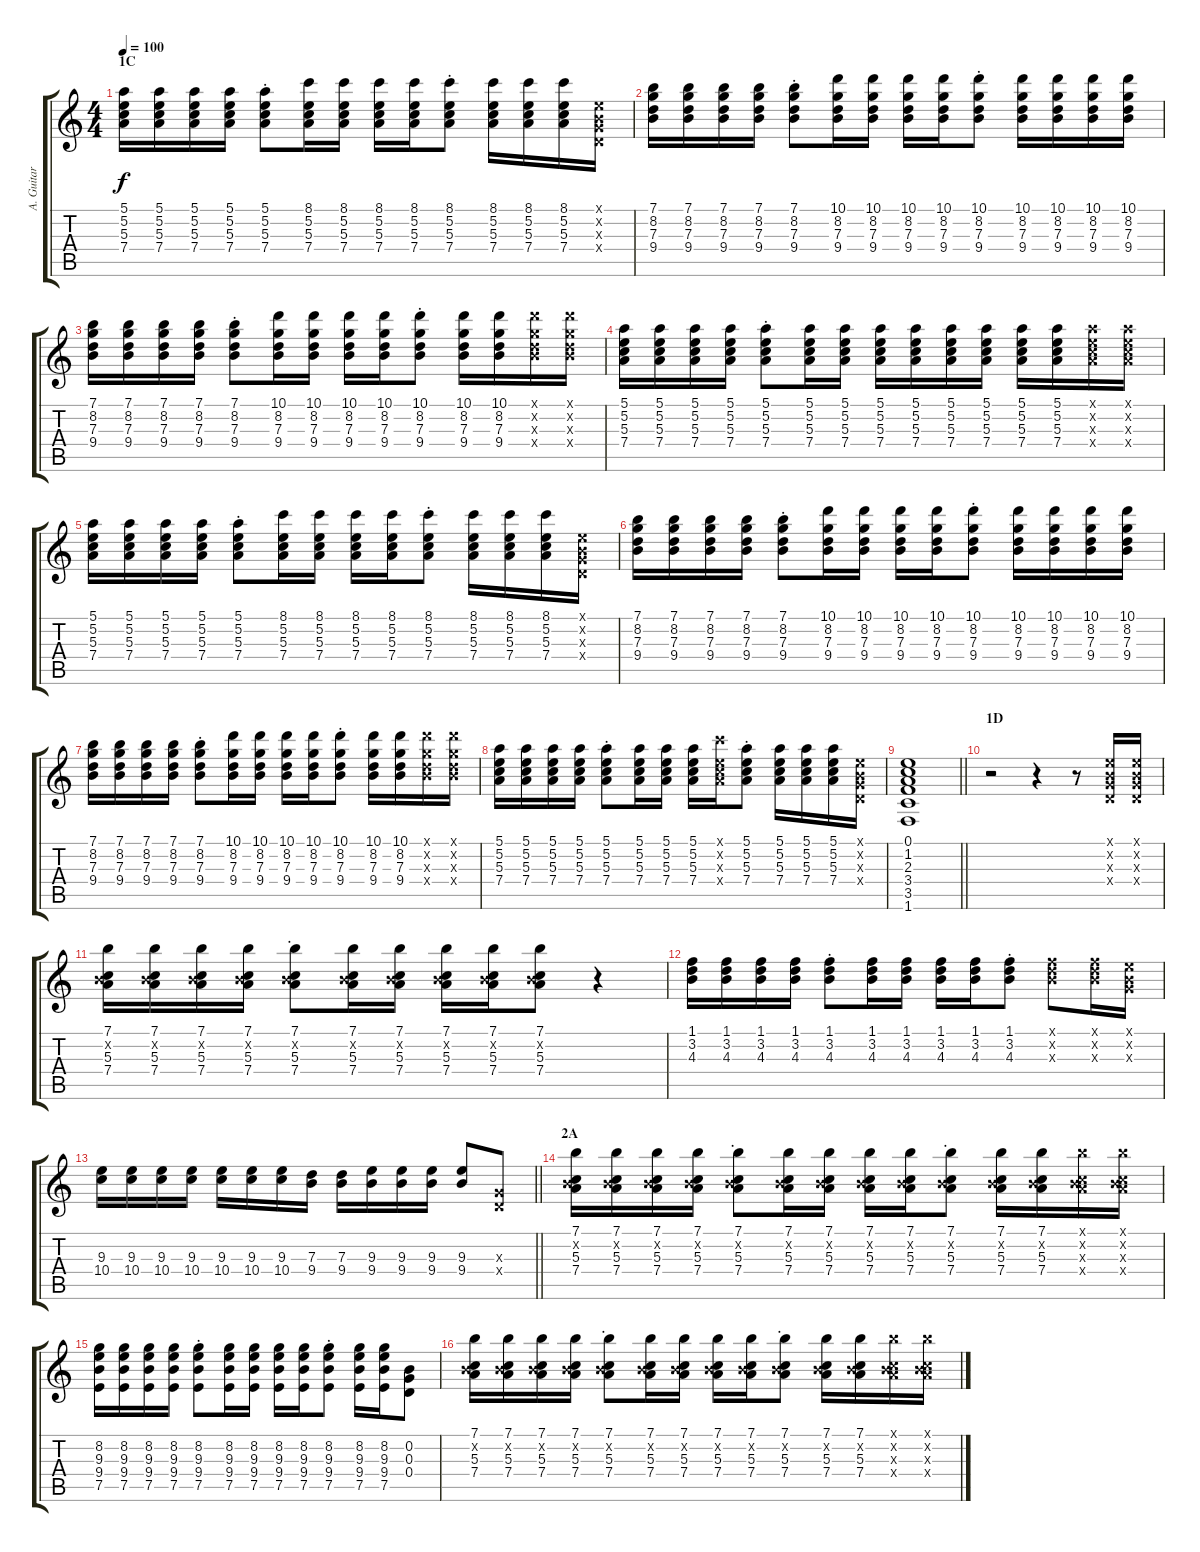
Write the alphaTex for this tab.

\track ("A. Guitar I" "A. Guitar ") {instrument acousticguitarsteel}
\staff {score tabs}
\tuning (E4 B3 G3 D3 A2 E2) {hide}
\ts (4 4)
\section ("" "1C")
\tempo 100
\clef g2
\ks c
(5.1 5.2 5.3 7.4).16{dy f} (5.1 5.2 5.3 7.4).16 (5.1 5.2 5.3 7.4).16 (5.1 5.2 5.3 7.4).16 (5.1{st} 5.2{st} 5.3{st} 7.4{st}).8 (8.1 5.2 5.3 7.4).16 (8.1 5.2 5.3 7.4).16 (8.1 5.2 5.3 7.4).16 (8.1 5.2 5.3 7.4).16 (8.1{st} 5.2{st} 5.3{st} 7.4{st}).8 (8.1 5.2 5.3 7.4).16 (8.1 5.2 5.3 7.4).16 (8.1 5.2 5.3 7.4).16 (0.1{x} 0.2{x} 0.3{x} 0.4{x}).16 |
(7.1 8.2 7.3 9.4).16 (7.1 8.2 7.3 9.4).16 (7.1 8.2 7.3 9.4).16 (7.1 8.2 7.3 9.4).16 (7.1{st} 8.2{st} 7.3{st} 9.4{st}).8 (10.1 8.2 7.3 9.4).16 (10.1 8.2 7.3 9.4).16 (10.1 8.2 7.3 9.4).16 (10.1 8.2 7.3 9.4).16 (10.1{st} 8.2{st} 7.3{st} 9.4{st}).8 (10.1 8.2 7.3 9.4).16 (10.1 8.2 7.3 9.4).16 (10.1 8.2 7.3 9.4).16 (10.1 8.2 7.3 9.4).16 |
(7.1 8.2 7.3 9.4).16 (7.1 8.2 7.3 9.4).16 (7.1 8.2 7.3 9.4).16 (7.1 8.2 7.3 9.4).16 (7.1{st} 8.2{st} 7.3{st} 9.4{st}).8 (10.1 8.2 7.3 9.4).16 (10.1 8.2 7.3 9.4).16 (10.1 8.2 7.3 9.4).16 (10.1 8.2 7.3 9.4).16 (10.1{st} 8.2{st} 7.3{st} 9.4{st}).8 (10.1 8.2 7.3 9.4).16 (10.1 8.2 7.3 9.4).16 (10.1{x} 8.2{x} 7.3{x} 9.4{x}).16 (10.1{x} 8.2{x} 7.3{x} 9.4{x}).16 |
(5.1 5.2 5.3 7.4).16 (5.1 5.2 5.3 7.4).16 (5.1 5.2 5.3 7.4).16 (5.1 5.2 5.3 7.4).16 (5.1{st} 5.2{st} 5.3{st} 7.4{st}).8 (5.1 5.2 5.3 7.4).16 (5.1 5.2 5.3 7.4).16 (5.1 5.2 5.3 7.4).16 (5.1 5.2 5.3 7.4).16 (5.1 5.2 5.3 7.4).16 (5.1 5.2 5.3 7.4).16 (5.1 5.2 5.3 7.4).16 (5.1 5.2 5.3 7.4).16 (5.1{x} 5.2{x} 5.3{x} 7.4{x}).16 (5.1{x} 5.2{x} 5.3{x} 7.4{x}).16 |
(5.1 5.2 5.3 7.4).16 (5.1 5.2 5.3 7.4).16 (5.1 5.2 5.3 7.4).16 (5.1 5.2 5.3 7.4).16 (5.1{st} 5.2{st} 5.3{st} 7.4{st}).8 (8.1 5.2 5.3 7.4).16 (8.1 5.2 5.3 7.4).16 (8.1 5.2 5.3 7.4).16 (8.1 5.2 5.3 7.4).16 (8.1{st} 5.2{st} 5.3{st} 7.4{st}).8 (8.1 5.2 5.3 7.4).16 (8.1 5.2 5.3 7.4).16 (8.1 5.2 5.3 7.4).16 (0.1{x} 0.2{x} 0.3{x} 0.4{x}).16 |
(7.1 8.2 7.3 9.4).16 (7.1 8.2 7.3 9.4).16 (7.1 8.2 7.3 9.4).16 (7.1 8.2 7.3 9.4).16 (7.1{st} 8.2{st} 7.3{st} 9.4{st}).8 (10.1 8.2 7.3 9.4).16 (10.1 8.2 7.3 9.4).16 (10.1 8.2 7.3 9.4).16 (10.1 8.2 7.3 9.4).16 (10.1{st} 8.2{st} 7.3{st} 9.4{st}).8 (10.1 8.2 7.3 9.4).16 (10.1 8.2 7.3 9.4).16 (10.1 8.2 7.3 9.4).16 (10.1 8.2 7.3 9.4).16 |
(7.1 8.2 7.3 9.4).16 (7.1 8.2 7.3 9.4).16 (7.1 8.2 7.3 9.4).16 (7.1 8.2 7.3 9.4).16 (7.1{st} 8.2{st} 7.3{st} 9.4{st}).8 (10.1 8.2 7.3 9.4).16 (10.1 8.2 7.3 9.4).16 (10.1 8.2 7.3 9.4).16 (10.1 8.2 7.3 9.4).16 (10.1{st} 8.2{st} 7.3{st} 9.4{st}).8 (10.1 8.2 7.3 9.4).16 (10.1 8.2 7.3 9.4).16 (10.1{x} 8.2{x} 7.3{x} 9.4{x}).16 (10.1{x} 8.2{x} 7.3{x} 9.4{x}).16 |
(5.1 5.2 5.3 7.4).16 (5.1 5.2 5.3 7.4).16 (5.1 5.2 5.3 7.4).16 (5.1 5.2 5.3 7.4).16 (5.1{st} 5.2{st} 5.3{st} 7.4{st}).8 (5.1 5.2 5.3 7.4).16 (5.1 5.2 5.3 7.4).16 (5.1 5.2 5.3 7.4).16 (8.1{x} 5.2{x} 5.3{x} 7.4{x}).16 (5.1{st} 5.2{st} 5.3{st} 7.4{st}).8 (5.1 5.2 5.3 7.4).16 (5.1 5.2 5.3 7.4).16 (5.1 5.2 5.3 7.4).16 (0.1{x} 0.2{x} 0.3{x} 0.4{x}).16 |
\barLineRight lightlight
(0.1 1.2 2.3 3.4 3.5 1.6).1 |
\section ("" "1D")
r.2 r.4 r.8 (0.1{x} 0.2{x} 0.3{x} 0.4{x}).16 (0.1{x} 0.2{x} 0.3{x} 0.4{x}).16 |
(7.1 0.2{x} 5.3 7.4).16 (7.1 0.2{x} 5.3 7.4).16 (7.1 0.2{x} 5.3 7.4).16 (7.1 0.2{x} 5.3 7.4).16 (7.1{st} 0.2{x} 5.3{st} 7.4{st}).8 (7.1 0.2{x} 5.3 7.4).16 (7.1 0.2{x} 5.3 7.4).16 (7.1 0.2{x} 5.3 7.4).16 (7.1 0.2{x} 5.3 7.4).16 (7.1 0.2{x} 5.3 7.4).8 r.4 |
(1.1 3.2 4.3).16 (1.1 3.2 4.3).16 (1.1 3.2 4.3).16 (1.1 3.2 4.3).16 (1.1{st} 3.2{st} 4.3{st}).8 (1.1 3.2 4.3).16 (1.1 3.2 4.3).16 (1.1 3.2 4.3).16 (1.1 3.2 4.3).16 (1.1{st} 3.2{st} 4.3{st}).8 (1.1{x} 3.2{x} 4.3{x}).8 (1.1{x} 3.2{x} 4.3{x}).16 (0.1{x} 0.2{x} 0.3{x}).16 |
\barLineRight lightlight
(9.3 10.4).16 (9.3 10.4).16 (9.3 10.4).16 (9.3 10.4).16 (9.3 10.4).16 (9.3 10.4).16 (9.3 10.4).16 (7.3 9.4).16 (7.3 9.4).16 (9.3 9.4).16 (9.3 9.4).16 (9.3 9.4).16 (9.3 9.4).8 (0.3{x} 0.4{x}).8 |
\section ("" "2A")
(7.1 0.2{x} 5.3 7.4).16 (7.1 0.2{x} 5.3 7.4).16 (7.1 0.2{x} 5.3 7.4).16 (7.1 0.2{x} 5.3 7.4).16 (7.1{st} 0.2{x} 5.3{st} 7.4{st}).8 (7.1 0.2{x} 5.3 7.4).16 (7.1 0.2{x} 5.3 7.4).16 (7.1 0.2{x} 5.3 7.4).16 (7.1 0.2{x} 5.3 7.4).16 (7.1{st} 0.2{x} 5.3{st} 7.4{st}).8 (7.1 0.2{x} 5.3 7.4).16 (7.1 0.2{x} 5.3 7.4).16 (7.1{x} 0.2{x} 5.3{x} 7.4{x}).16 (7.1{x} 0.2{x} 5.3{x} 7.4{x}).16 |
(8.2 9.3 9.4 7.5).16 (8.2 9.3 9.4 7.5).16 (8.2 9.3 9.4 7.5).16 (8.2 9.3 9.4 7.5).16 (8.2{st} 9.3{st} 9.4{st} 7.5{st}).8 (8.2 9.3 9.4 7.5).16 (8.2 9.3 9.4 7.5).16 (8.2 9.3 9.4 7.5).16 (8.2 9.3 9.4 7.5).16 (8.2{st} 9.3{st} 9.4{st} 7.5{st}).8 (8.2 9.3 9.4 7.5).16 (8.2 9.3 9.4 7.5).16 (0.2 0.3 0.4).8 |
(7.1 0.2{x} 5.3 7.4).16 (7.1 0.2{x} 5.3 7.4).16 (7.1 0.2{x} 5.3 7.4).16 (7.1 0.2{x} 5.3 7.4).16 (7.1{st} 0.2{x} 5.3{st} 7.4{st}).8 (7.1 0.2{x} 5.3 7.4).16 (7.1 0.2{x} 5.3 7.4).16 (7.1 0.2{x} 5.3 7.4).16 (7.1 0.2{x} 5.3 7.4).16 (7.1{st} 0.2{x} 5.3{st} 7.4{st}).8 (7.1 0.2{x} 5.3 7.4).16 (7.1 0.2{x} 5.3 7.4).16 (7.1{x} 0.2{x} 5.3{x} 7.4{x}).16 (7.1{x} 0.2{x} 5.3{x} 7.4{x}).16
